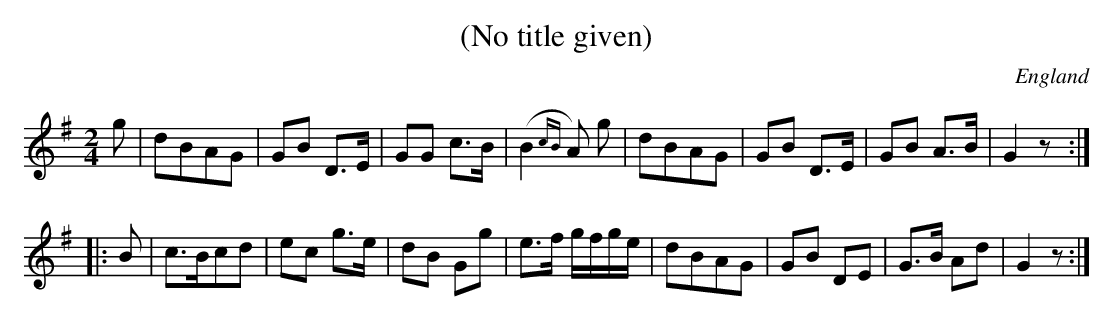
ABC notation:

X:1
T:(No title given)
L:1/8
M:2/4
O:England
K:G major
g |\
dBAG | GB D>E | GG c>B | (B2 {cB}A) g |\
dBAG | GB D>E | GB A>B | G2z::!\
B|\
c>Bcd | ec g>e | dB Gg | e>f g/f/g/e/ | \
dBAG | GB DE | G>B Ad | G2 z :|
